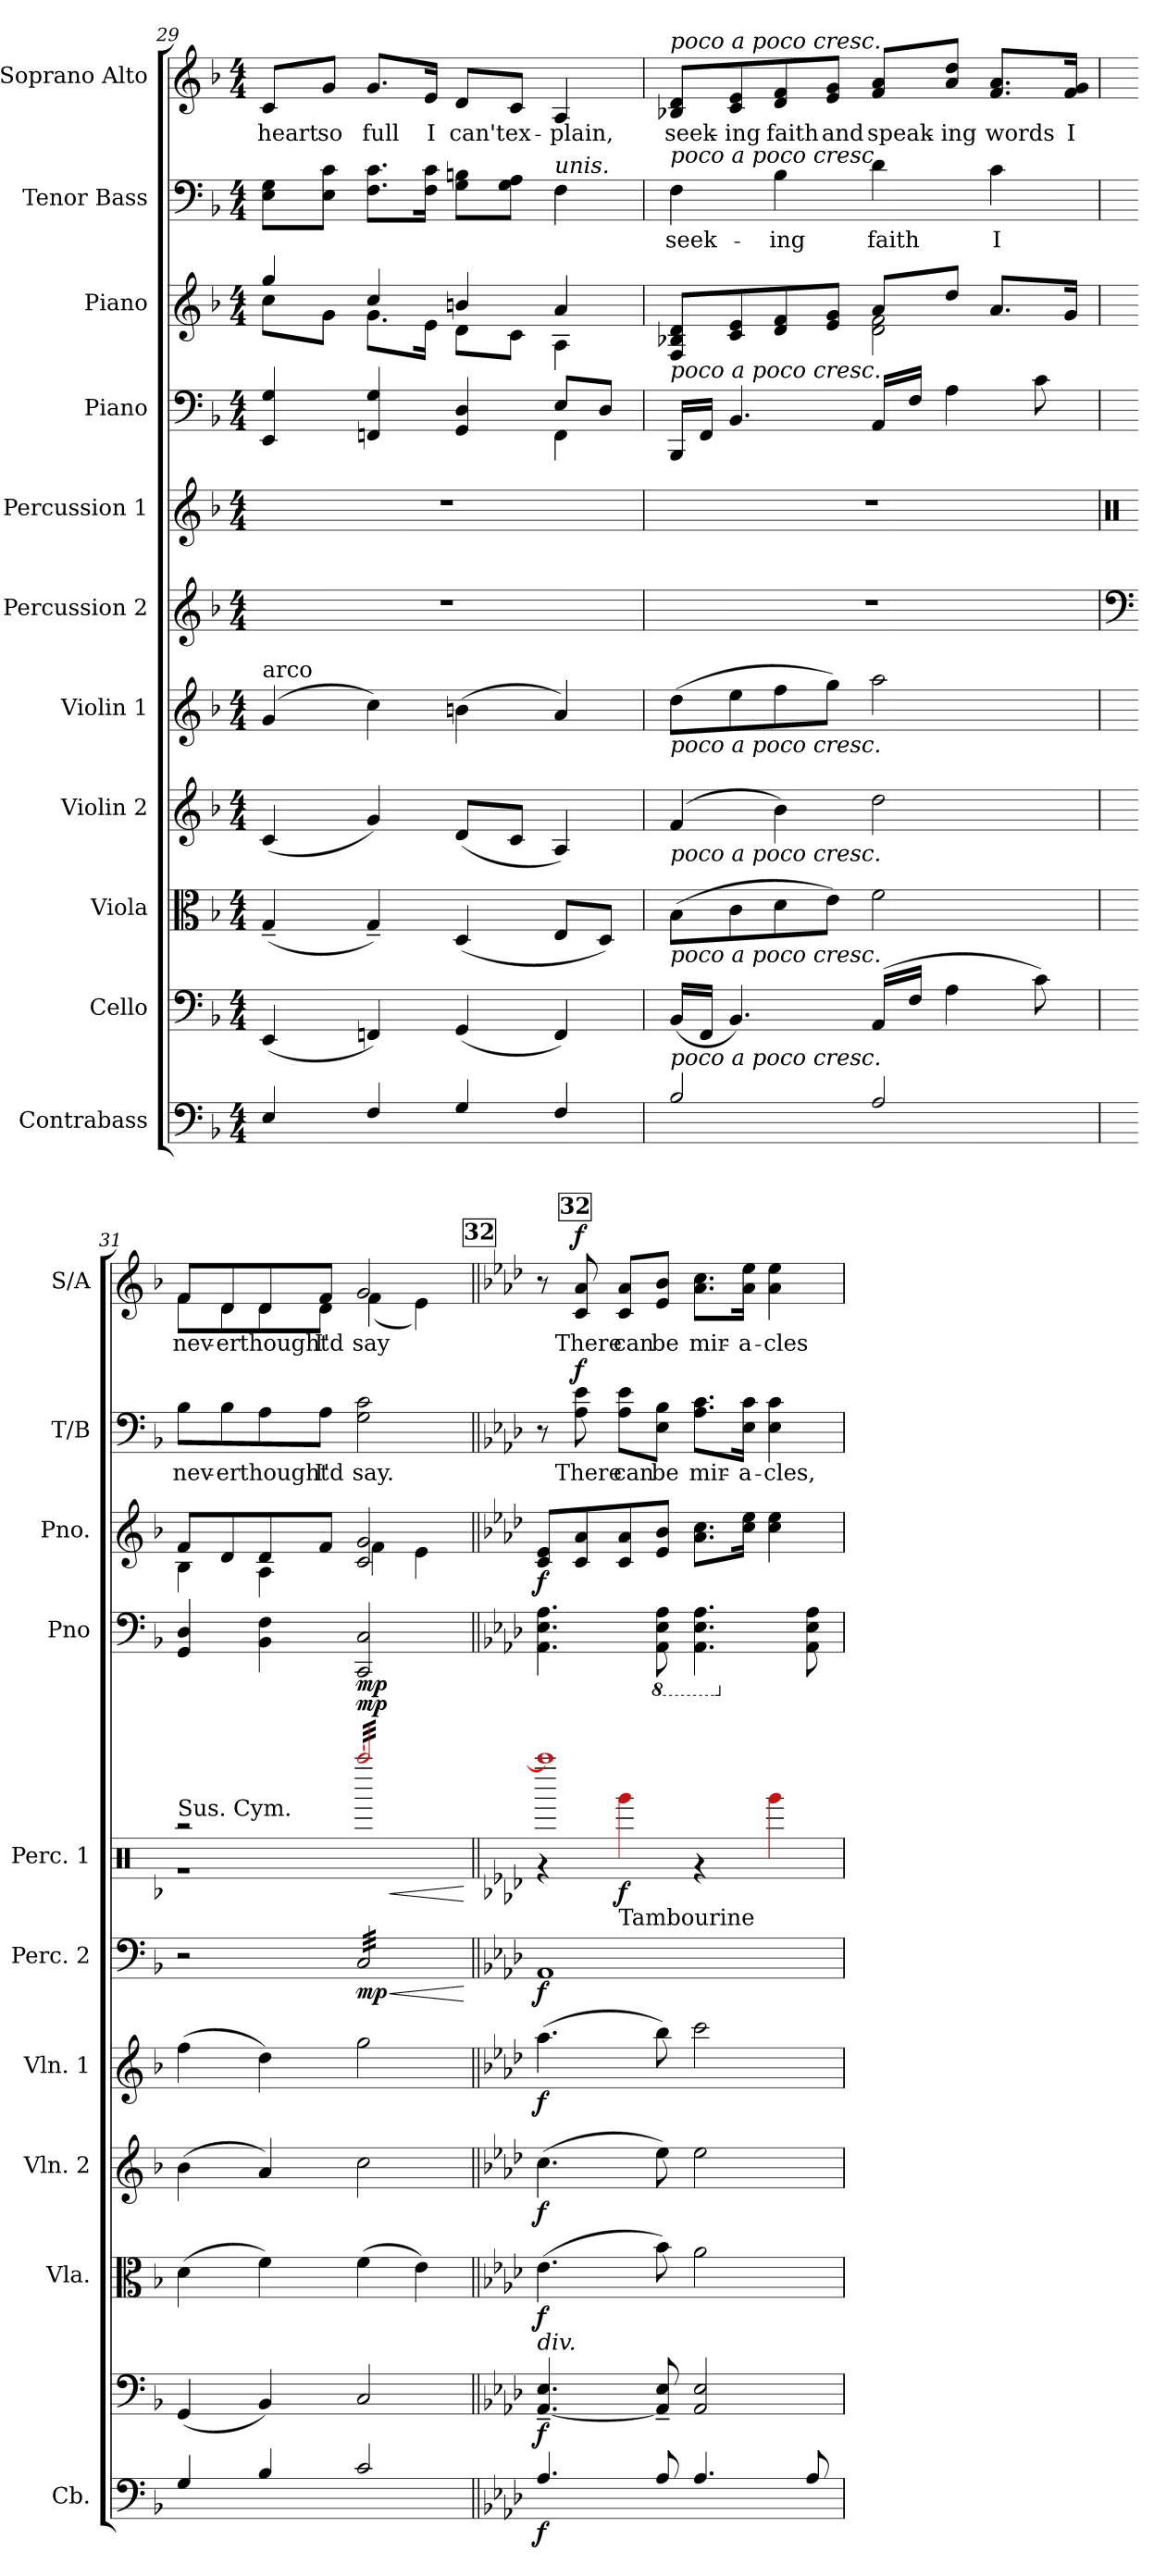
**kern	**dynam	**kern	**dynam	**kern	**dynam	**kern	**dynam	**kern	**dynam	**kern	**dynam	**kern	**dynam	**kern	**dynam	**kern	**dynam	**kern	**text	**dynam	**kern	**text	**dynam
*part11	*part11	*part10	*part10	*part9	*part9	*part8	*part8	*part7	*part7	*part6	*part6	*part5	*part5	*part4	*part4	*part3	*part3	*part2	*part2	*part2	*part1	*part1	*part1
*staff11	*staff11	*staff10	*staff10	*staff9	*staff9	*staff8	*staff8	*staff7	*staff7	*staff6	*staff6	*staff5	*staff5	*staff4	*staff4	*staff3	*staff3	*staff2	*staff2	*staff2	*staff1	*staff1	*staff1
*I"Contrabass	*	*I"Cello	*	*I"Viola	*	*I"Violin 2	*	*I"Violin 1	*	*I"Percussion 2	*	*I"Percussion 1	*	*I"Piano	*	*I"Piano	*	*I"Tenor Bass	*	*	*I"Soprano Alto	*	*
*I'Cb.	*	*	*	*I'Vla.	*	*I'Vln. 2	*	*I'Vln. 1	*	*I'Perc. 2	*	*I'Perc. 1	*	*I'Pno	*	*I'Pno.	*	*I'T/B	*	*	*I'S/A	*	*
!!LO:PB:g=z
*clefF4	*	*clefF4	*	*clefC3	*	*clefG2	*	*clefG2	*	*clefG2	*	*clefG2	*	*clefF4	*	*clefG2	*	*clefF4	*	*	*clefG2	*	*
*ITrd7c12	*	*	*	*	*	*	*	*	*	*	*	*ITrd-14c-24	*	*	*	*	*	*	*	*	*	*	*
*k[b-]	*	*k[b-]	*	*k[b-]	*	*k[b-]	*	*k[b-]	*	*k[b-]	*	*k[b-]	*	*k[b-]	*	*k[b-]	*	*k[b-]	*	*	*k[b-]	*	*
*M4/4	*	*M4/4	*	*M4/4	*	*M4/4	*	*M4/4	*	*M4/4	*	*M4/4	*	*M4/4	*	*M4/4	*	*M4/4	*	*	*M4/4	*	*
=29	=29	=29	=29	=29	=29	=29	=29	=29	=29	=29	=29	=29	=29	=29	=29	=29	=29	=29	=29	=29	=29	=29	=29
*	*	*	*	*	*	*	*	*	*	*	*	*	*	*^	*	*^	*	*	*	*	*	*	*
!	!	!	!	!	!	!	!	!LO:TX:a:t=arco	!	!	!	!	!	!	!	!	!	!	!	!	!	!	!	!	!
!	!	!	!	!	!	!	!	!	!	!	!	!	!	!	!	!	!	!	!	!	!	!	!	!LO:LY:b	!
4EE/	.	(4EE/	.	(4G~/	.	(4c/	.	(4g/	.	1r	.	1r	.	4EE/ 4G/	2.ryy	.	4gg/	8cc\L	.	8E\ 8G\L	.	.	8c/L	heart	.
!	!	!	!	!	!	!	!	!	!	!	!	!	!	!	!	!	!	!	!	!	!	!	!	!LO:LY:b	!
.	.	.	.	.	.	.	.	.	.	.	.	.	.	.	.	.	.	8g\J	.	8E\ 8c\J	.	.	8g/J	so	.
!	!	!	!	!	!	!	!	!	!	!	!	!	!	!	!	!	!	!	!	!	!	!	!	!LO:LY:b	!
4FF/	.	4FFn/)	.	4G~/)	.	4g/)	.	4cc\)	.	.	.	.	.	4FFn/ 4G/	.	.	4cc/	8.g\L	.	8.F\ 8.c\L	.	.	8.g/L	full	.
!	!	!	!	!	!	!	!	!	!	!	!	!	!	!	!	!	!	!	!	!	!	!	!	!LO:LY:b	!
.	.	.	.	.	.	.	.	.	.	.	.	.	.	.	.	.	.	16e\Jk	.	16F\ 16c\Jk	.	.	16e/Jk	I	.
!	!	!	!	!	!	!	!	!	!	!	!	!	!	!	!	!	!	!	!	!	!	!	!	!LO:LY:b	!
4GG/	.	(4GG/	.	(4D/	.	(8d/L	.	(4bn\	.	.	.	.	.	4GG/ 4D/	.	.	4bn/	8d\L	.	8G\ 8Bn\L	.	.	8d/L	can't	.
!	!	!	!	!	!	!	!	!	!	!	!	!	!	!	!	!	!	!	!	!	!	!	!	!LO:LY:b	!
.	.	.	.	.	.	8c/J	.	.	.	.	.	.	.	.	.	.	.	8c\J	.	8G\ 8A\J	.	.	8c/J	ex-	.
!	!	!	!	!	!	!	!	!	!	!	!	!	!	!	!	!	!	!	!	!LO:TX:a:i:t=unis.	!	!	!	!	!
!	!	!	!	!	!	!	!	!	!	!	!	!	!	!	!	!	!	!	!	!	!	!	!	!LO:LY:b	!
4FF/	.	4FF/)	.	8E/L	.	4A/)	.	4a/)	.	.	.	.	.	8E/L	4FF\	.	4a/	4A\	.	4F\	.	.	4A/	-plain,	.
.	.	.	.	8D/J)	.	.	.	.	.	.	.	.	.	8D/J	.	.	.	.	.	.	.	.	.	.	.
*	*	*	*	*	*	*	*	*	*	*	*	*	*	*v	*v	*	*	*	*	*	*	*	*	*	*
=30	=30	=30	=30	=30	=30	=30	=30	=30	=30	=30	=30	=30	=30	=30	=30	=30	=30	=30	=30	=30	=30	=30	=30	=30
!	!	!	!	!	!	!	!	!	!	!	!	!	!	!	!	!	!	!	!	!	!	!LO:TX:a:i:t=poco a poco cresc.	!	!
!	!	!	!	!	!	!	!	!	!	!	!	!	!	!	!	!	!	!	!LO:TX:a:i:t=poco a poco cresc.	!	!	!	!	!
!	!	!	!	!	!	!	!	!	!	!	!	!	!	!LO:TX:a:i:t=poco a poco cresc.	!	!	!	!	!	!	!	!	!	!
!	!	!	!	!	!	!	!	!LO:TX:b:i:t=poco a poco cresc.	!	!	!	!	!	!	!	!	!	!	!	!	!	!	!	!
!	!	!	!	!	!	!LO:TX:b:i:t=poco a poco cresc.	!	!	!	!	!	!	!	!	!	!	!	!	!	!	!	!	!	!
!	!	!	!	!LO:TX:b:i:t=poco a poco cresc.	!	!	!	!	!	!	!	!	!	!	!	!	!	!	!	!	!	!	!	!
!	!	!LO:TX:b:i:t=poco a poco cresc.	!	!	!	!	!	!	!	!	!	!	!	!	!	!	!	!	!	!	!	!	!	!
!	!	!	!	!	!	!	!	!	!	!	!	!	!	!	!	!	!	!	!	!LO:LY:b	!	!	!LO:LY:b	!
2BB-/	.	(16BB-/LL	.	(8B-\L	.	(4f/	.	(8dd\L	.	1r	.	1r	.	16BBB-/LL	.	8F/ 8B-X/ 8d/L	2ryy	.	4F\	seek-	.	8B-X/ 8d/L	seek-	.
.	.	16FF/JJ	.	.	.	.	.	.	.	.	.	.	.	16FF/JJ	.	.	.	.	.	.	.	.	.	.
!	!	!	!	!	!	!	!	!	!	!	!	!	!	!	!	!	!	!	!	!	!	!	!LO:LY:b	!
.	.	4.BB-/)	.	8c\	.	.	.	8ee\	.	.	.	.	.	4.BB-/	.	8c/ 8e/	.	.	.	.	.	8c/ 8e/	-ing	.
!	!	!	!	!	!	!	!	!	!	!	!	!	!	!	!	!	!	!	!	!LO:LY:b	!	!	!LO:LY:b	!
.	.	.	.	8d\	.	4b-\)	.	8ff\	.	.	.	.	.	.	.	8d/ 8f/	.	.	4B-\	-ing	.	8d/ 8f/	faith	.
!	!	!	!	!	!	!	!	!	!	!	!	!	!	!	!	!	!	!	!	!	!	!	!LO:LY:b	!
.	.	.	.	8e\J)	.	.	.	8gg\J)	.	.	.	.	.	.	.	8e/ 8g/J	.	.	.	.	.	8e/ 8g/J	and	.
!	!	!	!	!	!	!	!	!	!	!	!	!	!	!	!	!	!	!	!	!LO:LY:b	!	!	!LO:LY:b	!
2AA/	.	(16AA/LL	.	2f\	.	2dd\	.	2aa\	.	.	.	.	.	16AA/LL	.	8a/L	2d\ 2f\	.	4d\	faith	.	8f/ 8a/L	speak-	.
.	.	16F/JJ	.	.	.	.	.	.	.	.	.	.	.	16F/JJ	.	.	.	.	.	.	.	.	.	.
!	!	!	!	!	!	!	!	!	!	!	!	!	!	!	!	!	!	!	!	!	!	!	!LO:LY:b	!
.	.	4A\	.	.	.	.	.	.	.	.	.	.	.	4A\	.	8dd/J	.	.	.	.	.	8a/ 8dd/J	-ing	.
!	!	!	!	!	!	!	!	!	!	!	!	!	!	!	!	!	!	!	!	!LO:LY:b	!	!	!LO:LY:b	!
.	.	.	.	.	.	.	.	.	.	.	.	.	.	.	.	8.a/L	.	.	4c\	I	.	8.f/ 8.a/L	words	.
.	.	8c\)	.	.	.	.	.	.	.	.	.	.	.	8c\	.	.	.	.	.	.	.	.	.	.
!	!	!	!	!	!	!	!	!	!	!	!	!	!	!	!	!	!	!	!	!	!	!	!LO:LY:b	!
.	.	.	.	.	.	.	.	.	.	.	.	.	.	.	.	16g/Jk	.	.	.	.	.	16f/ 16g/Jk	I	.
=31	=31	=31	=31	=31	=31	=31	=31	=31	=31	=31	=31	=31	=31	=31	=31	=31	=31	=31	=31	=31	=31	=31	=31	=31
*	*	*	*	*	*	*	*	*	*	*clefF4	*	*clefX	*	*	*	*	*	*	*	*	*	*	*	*
*	*	*	*	*	*	*	*	*	*	*	*	*^	*	*	*	*	*	*	*	*	*	*	*	*
!	!	!	!	!	!	!	!	!	!	!	!	!LO:TX:a:t=Sus. Cym.	!	!	!	!	!	!	!	!	!	!	!	!	!
!	!	!	!	!	!	!	!	!	!	!	!	!	!	!	!	!	!	!	!	!	!LO:LY:b	!	!	!LO:LY:b	!
*	*	*	*	*	*	*	*	*	*	*	*	*	*	*	*	*	*	*	*	*	*	*	*^	*	*
4GG/	.	(4GG/	.	(4d\	.	(4b-\	.	(4ff\	.	2r	.	2r	1r	.	4GG/ 4D/	.	8f/L	4B-\	.	8B-\L	nev-	.	8f/L	8f\L	nev-	.
!	!	!	!	!	!	!	!	!	!	!	!	!	!	!	!	!	!	!	!	!	!LO:LY:b	!	!	!	!LO:LY:b	!
.	.	.	.	.	.	.	.	.	.	.	.	.	.	.	.	.	8d/	.	.	8B-\	-er	.	8d/	8d\	-er	.
!	!	!	!	!	!	!	!	!	!	!	!	!	!	!	!	!	!	!	!	!	!LO:LY:b	!	!	!	!LO:LY:b	!
4BB-/	.	4BB-/)	.	4f\)	.	4a/)	.	4dd\)	.	.	.	.	.	.	4BB-\ 4F\	.	8d/	4A\	.	8A\	thought	.	8d/	8d\	thought	.
!	!	!	!	!	!	!	!	!	!	!	!	!	!	!	!	!	!	!	!	!	!LO:LY:b	!	!	!	!LO:LY:b	!
.	.	.	.	.	.	.	.	.	.	.	.	.	.	.	.	.	8f/J	.	.	8A\J	I'd	.	8f/J	8d\J	I'd	.
!	!	!	!	!	!	!	!	!	!	!LO:TX:a:t=Timpani	!	!	!	!	!	!	!	!	!	!	!	!	!	!	!	!
!	!	!	!	!	!	!	!	!	!	!	!LO:HP:b	!	!	!LO:HP:b	!	!	!	!	!	!	!LO:LY:b	!	!	!	!LO:LY:b	!
!	!	!	!	!	!	!	!	!	!	!	!LO:DY:n=1:b	!	!	!LO:DY:n=1:a	!	!LO:DY:b	!	!	!	!	!	!	!	!	!	!
*	*	*	*	*	*	*	*	*	*	*tremolo	*	*	*	*	*	*	*	*	*	*	*	*	*	*	*	*
*	*	*	*	*	*	*	*	*	*	*	*	*tremolo	*	*	*	*	*	*	*	*	*	*	*	*	*	*
2C/	.	2C/	.	(4f\	.	2cc\	.	2gg\	.	32C/LLL	< mp	[>32aaaa/LLL	.	< mp	2CC/ 2C/	mp	2c/ 2g/	4f\	.	2G\ 2c\	say.	.	2g/	(4f\	say	.
.	.	.	.	.	.	.	.	.	.	32C/	.	32aaaa/	.	.	.	.	.	.	.	.	.	.	.	.	.	.
.	.	.	.	.	.	.	.	.	.	32C/	.	32aaaa/	.	.	.	.	.	.	.	.	.	.	.	.	.	.
.	.	.	.	.	.	.	.	.	.	32C/	.	32aaaa/	.	.	.	.	.	.	.	.	.	.	.	.	.	.
.	.	.	.	.	.	.	.	.	.	32C/	.	32aaaa/	.	.	.	.	.	.	.	.	.	.	.	.	.	.
.	.	.	.	.	.	.	.	.	.	32C/	.	32aaaa/	.	.	.	.	.	.	.	.	.	.	.	.	.	.
.	.	.	.	.	.	.	.	.	.	32C/	.	32aaaa/	.	.	.	.	.	.	.	.	.	.	.	.	.	.
.	.	.	.	.	.	.	.	.	.	32C/	.	32aaaa/	.	.	.	.	.	.	.	.	.	.	.	.	.	.
.	.	.	.	4e\)	.	.	.	.	.	32C/	.	32aaaa/	.	.	.	.	.	4e\	.	.	.	.	.	4e\)	.	.
.	.	.	.	.	.	.	.	.	.	32C/	.	32aaaa/	.	.	.	.	.	.	.	.	.	.	.	.	.	.
.	.	.	.	.	.	.	.	.	.	32C/	.	32aaaa/	.	.	.	.	.	.	.	.	.	.	.	.	.	.
.	.	.	.	.	.	.	.	.	.	32C/	.	32aaaa/	.	.	.	.	.	.	.	.	.	.	.	.	.	.
.	.	.	.	.	.	.	.	.	.	32C/	.	32aaaa/	.	.	.	.	.	.	.	.	.	.	.	.	.	.
.	.	.	.	.	.	.	.	.	.	32C/	.	32aaaa/	.	.	.	.	.	.	.	.	.	.	.	.	.	.
.	.	.	.	.	.	.	.	.	.	32C/	.	32aaaa/	.	.	.	.	.	.	.	.	.	.	.	.	.	.
.	.	.	.	.	.	.	.	.	.	32C/JJJ	.	32aaaa/JJJ	.	.	.	.	.	.	.	.	.	.	.	.	.	.
*	*	*	*	*	*	*	*	*	*	*	*	*Xtremolo	*	*	*	*	*	*	*	*	*	*	*	*	*	*
*	*	*	*	*	*	*	*	*	*	*Xtremolo	*	*	*	*	*	*	*	*	*	*	*	*	*	*	*	*
*	*	*	*	*	*	*	*	*	*	*	*	*v	*v	*	*	*	*v	*v	*	*	*	*	*v	*v	*	*
.	.	.	.	.	.	.	.	.	.	.	[	.	[	.	.	.	.	.	.	.	.	.	.
!!LO:PB:g=z
!!LO:REH:place=s1:a:B:fs=14:t=32:qo=0.5
!!LO:REH:place=s1:b:B:fs=14:t=32
=32||	=32||	=32||	=32||	=32||	=32||	=32||	=32||	=32||	=32||	=32||	=32||	=32||	=32||	=32||	=32||	=32||	=32||	=32||	=32||	=32||	=32||	=32||	=32||
*k[b-e-a-d-]	*	*k[b-e-a-d-]	*	*k[b-e-a-d-]	*	*k[b-e-a-d-]	*	*k[b-e-a-d-]	*	*k[b-e-a-d-]	*	*k[b-e-a-d-]	*	*k[b-e-a-d-]	*	*k[b-e-a-d-]	*	*k[b-e-a-d-]	*	*	*k[b-e-a-d-]	*	*
*	*	*	*	*	*	*	*	*	*	*	*	*^	*	*	*	*	*	*	*	*	*	*	*
!	!	!LO:TX:a:i:t=div.	!	!	!	!	!	!	!	!	!	!	!	!	!	!	!	!	!	!	!	!	!	!
!	!LO:DY:b	!	!LO:DY:b	!	!LO:DY:b	!	!LO:DY:b	!	!LO:DY:b	!	!LO:DY:b	!	!	!	!	!	!	!LO:DY:b	!	!	!	!	!	!
4.AA-/	f	[4.AA-/~ 4.E-/~	f	(4.e-\	f	(4.cc\	f	(4.aa-\	f	1AA-	f	1aaaan]	4r	.	4.AA-\ 4.E-\ 4.A-\	.	8c/ 8e-/L	f	8r	.	.	8r	.	.
!	!	!	!	!	!	!	!	!	!	!	!	!	!	!	!	!	!	!	!	!LO:LY:b	!LO:DY:a	!	!LO:LY:b	!LO:DY:a
.	.	.	.	.	.	.	.	.	.	.	.	.	.	.	.	.	8c/ 8a-/	.	8A-\ 8e-\	There	f	8c/ 8a-/	There	f
*	*	*	*	*	*	*	*	*	*	*	*	*clefX	*	*	*	*	*	*	*	*	*	*	*	*
!	!	!	!	!	!	!	!	!	!	!	!	!	!LO:TX:b:t=Tambourine	!	!	!	!	!	!	!	!	!	!	!
!	!	!	!	!	!	!	!	!	!	!	!	!	!	!LO:DY:b	!	!	!	!	!	!LO:LY:b	!	!	!LO:LY:b	!
.	.	.	.	.	.	.	.	.	.	.	.	.	4ggg\	f	.	.	8c/ 8a-/	.	8A-\ 8e-\L	can	.	8c/ 8a-/L	can	.
*	*	*	*	*	*	*	*	*	*	*	*	*	*	*	*8ba	*	*	*	*	*	*	*	*	*
!	!	!	!	!	!	!	!	!	!	!	!	!	!	!	!	!	!	!	!	!LO:LY:b	!	!	!LO:LY:b	!
8AA-/	.	8AA-/]~ 8E-/~	.	8b-\)	.	8ee-\)	.	8bb-\)	.	.	.	.	.	.	8AAA-\ 8EE-\ 8AA-\	.	8e-/ 8b-/J	.	8E-\ 8B-\J	be	.	8e-/ 8b-/J	be	.
!	!	!	!	!	!	!	!	!	!	!	!	!	!	!	!	!	!	!	!	!LO:LY:b	!	!	!LO:LY:b	!
4.AA-/	.	2AA-/ 2E-/	.	2a-\	.	2ee-\	.	2ccc\	.	.	.	.	4r	.	4.AAA-\ 4.EE-\ 4.AA-\	.	8.a-\ 8.cc\L	.	8.A-\ 8.c\L	mir-	.	8.a-\ 8.cc\L	mir-	.
!	!	!	!	!	!	!	!	!	!	!	!	!	!	!	!	!	!	!	!	!LO:LY:b	!	!	!LO:LY:b	!
.	.	.	.	.	.	.	.	.	.	.	.	.	.	.	.	.	16cc\ 16ee-\Jk	.	16E-\ 16c\Jk	-a-	.	16a-\ 16ee-\Jk	-a-	.
!	!	!	!	!	!	!	!	!	!	!	!	!	!	!	!	!	!	!	!	!LO:LY:b	!	!	!LO:LY:b	!
.	.	.	.	.	.	.	.	.	.	.	.	.	4ggg\	.	.	.	4cc\ 4ee-\	.	4E-\ 4c\	-cles,	.	4a-\ 4ee-\	-cles	.
*	*	*	*	*	*	*	*	*	*	*	*	*	*	*	*X8ba	*	*	*	*	*	*	*	*	*
8AA-/	.	.	.	.	.	.	.	.	.	.	.	.	.	.	8AA-\ 8E-\ 8A-\	.	.	.	.	.	.	.	.	.
*	*	*	*	*	*	*	*	*	*	*	*	*v	*v	*	*	*	*	*	*	*	*	*	*	*
=	=	=	=	=	=	=	=	=	=	=	=	=	=	=	=	=	=	=	=	=	=	=	=
*-	*-	*-	*-	*-	*-	*-	*-	*-	*-	*-	*-	*-	*-	*-	*-	*-	*-	*-	*-	*-	*-	*-	*-
